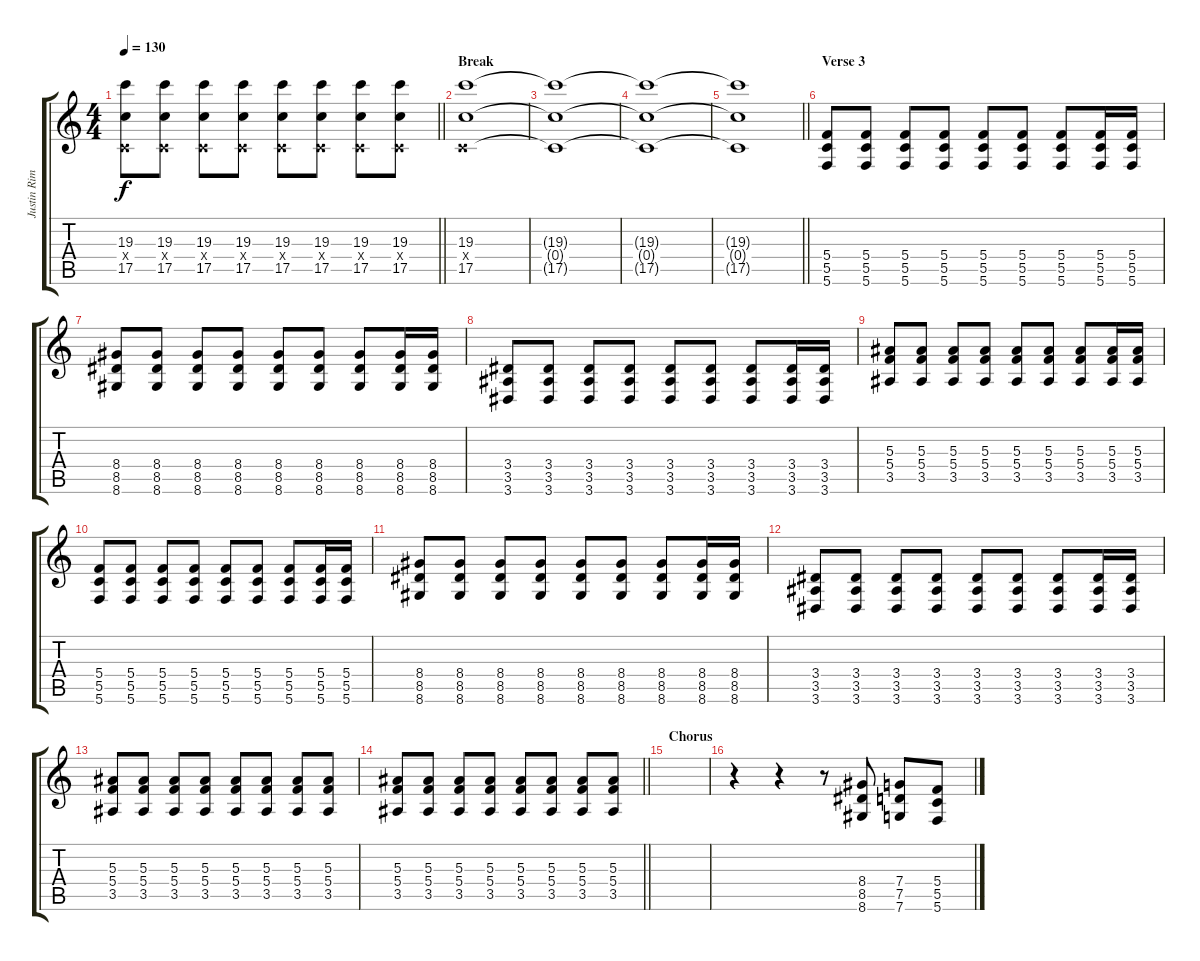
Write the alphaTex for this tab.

\track ("Justin Rimer  - Guitar Rhythm" "Justin Rim") {instrument overdrivenguitar}
\staff {score tabs}
\tuning (D4 A3 F3 C3 G2 C2) {hide}
\ts (4 4)
\tempo 130
\clef g2
\barLineRight lightlight
\ks c
(19.3 0.4{x} 17.5).8{dy f} (19.3 0.4{x} 17.5).8 (19.3 0.4{x} 17.5).8 (19.3 0.4{x} 17.5).8 (19.3 0.4{x} 17.5).8 (19.3 0.4{x} 17.5).8 (19.3 0.4{x} 17.5).8 (19.3 0.4{x} 17.5).8 |
\section ("" "Break")
(19.3 0.4{x} 17.5).1 |
(19.3{t} 0.4{t} 17.5{t}).1 |
(19.3{t} 0.4{t} 17.5{t}).1 |
\barLineRight lightlight
(19.3{t} 0.4{t} 17.5{t}).1 |
\section ("" "Verse 3")
(5.4 5.5 5.6).8{instrument overdrivenguitar} (5.4 5.5 5.6).8 (5.4 5.5 5.6).8 (5.4 5.5 5.6).8 (5.4 5.5 5.6).8 (5.4 5.5 5.6).8 (5.4 5.5 5.6).8 (5.4 5.5 5.6).16 (5.4 5.5 5.6).16 |
(8.4 8.5 8.6).8 (8.4 8.5 8.6).8 (8.4 8.5 8.6).8 (8.4 8.5 8.6).8 (8.4 8.5 8.6).8 (8.4 8.5 8.6).8 (8.4 8.5 8.6).8 (8.4 8.5 8.6).16 (8.4 8.5 8.6).16 |
(3.4 3.5 3.6).8 (3.4 3.5 3.6).8 (3.4 3.5 3.6).8 (3.4 3.5 3.6).8 (3.4 3.5 3.6).8 (3.4 3.5 3.6).8 (3.4 3.5 3.6).8 (3.4 3.5 3.6).16 (3.4 3.5 3.6).16 |
(5.3 5.4 3.5).8 (5.3 5.4 3.5).8 (5.3 5.4 3.5).8 (5.3 5.4 3.5).8 (5.3 5.4 3.5).8 (5.3 5.4 3.5).8 (5.3 5.4 3.5).8 (5.3 5.4 3.5).16 (5.3 5.4 3.5).16 |
(5.4 5.5 5.6).8{instrument overdrivenguitar} (5.4 5.5 5.6).8 (5.4 5.5 5.6).8 (5.4 5.5 5.6).8 (5.4 5.5 5.6).8 (5.4 5.5 5.6).8 (5.4 5.5 5.6).8 (5.4 5.5 5.6).16 (5.4 5.5 5.6).16 |
(8.4 8.5 8.6).8 (8.4 8.5 8.6).8 (8.4 8.5 8.6).8 (8.4 8.5 8.6).8 (8.4 8.5 8.6).8 (8.4 8.5 8.6).8 (8.4 8.5 8.6).8 (8.4 8.5 8.6).16 (8.4 8.5 8.6).16 |
(3.4 3.5 3.6).8 (3.4 3.5 3.6).8 (3.4 3.5 3.6).8 (3.4 3.5 3.6).8 (3.4 3.5 3.6).8 (3.4 3.5 3.6).8 (3.4 3.5 3.6).8 (3.4 3.5 3.6).16 (3.4 3.5 3.6).16 |
(5.3 5.4 3.5).8 (5.3 5.4 3.5).8 (5.3 5.4 3.5).8 (5.3 5.4 3.5).8 (5.3 5.4 3.5).8 (5.3 5.4 3.5).8 (5.3 5.4 3.5).8 (5.3 5.4 3.5).8 |
\barLineRight lightlight
(5.3 5.4 3.5).8 (5.3 5.4 3.5).8 (5.3 5.4 3.5).8 (5.3 5.4 3.5).8 (5.3 5.4 3.5).8 (5.3 5.4 3.5).8 (5.3 5.4 3.5).8 (5.3 5.4 3.5).8 |
\section ("" "Chorus")
|
r.4 r.4 r.8{instrument overdrivenguitar} (8.4 8.5 8.6).8 (7.4 7.5 7.6).8 (5.4 5.5 5.6).8
